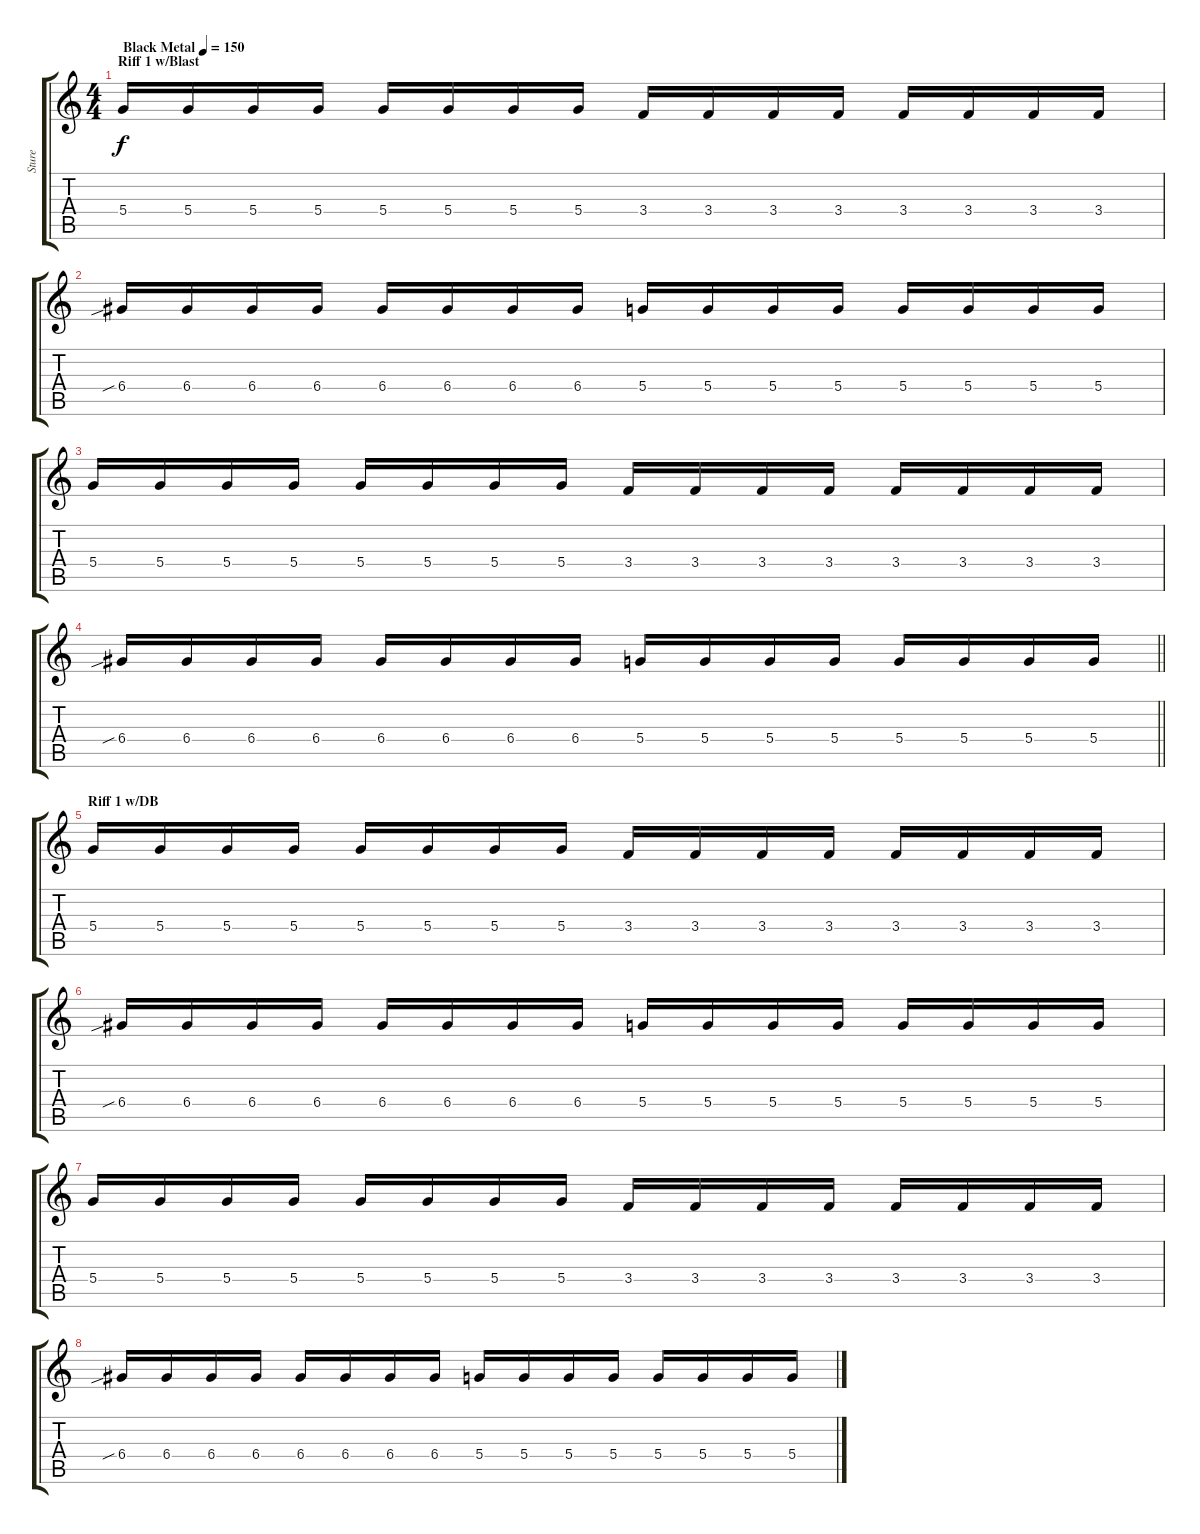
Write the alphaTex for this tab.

\track ("Sture" "Sture") {instrument overdrivenguitar}
\staff {score tabs}
\tuning (E4 B3 G3 D3 A2 E2) {hide}
\ts (4 4)
\section ("" "Riff 1 w/Blast")
\tempo (150 "Black Metal")
\clef g2
\ks c
5.4.16{dy f instrument overdrivenguitar} 5.4.16 5.4.16 5.4.16 5.4.16 5.4.16 5.4.16 5.4.16 3.4.16 3.4.16 3.4.16 3.4.16 3.4.16 3.4.16 3.4.16 3.4.16 |
6.4{sib}.16 6.4.16 6.4.16 6.4.16 6.4.16 6.4.16 6.4.16 6.4.16 5.4.16 5.4.16 5.4.16 5.4.16 5.4.16 5.4.16 5.4.16 5.4.16 |
5.4.16 5.4.16 5.4.16 5.4.16 5.4.16 5.4.16 5.4.16 5.4.16 3.4.16 3.4.16 3.4.16 3.4.16 3.4.16 3.4.16 3.4.16 3.4.16 |
\barLineRight lightlight
6.4{sib}.16 6.4.16 6.4.16 6.4.16 6.4.16 6.4.16 6.4.16 6.4.16 5.4.16 5.4.16 5.4.16 5.4.16 5.4.16 5.4.16 5.4.16 5.4.16 |
\section ("" "Riff 1 w/DB")
5.4.16 5.4.16 5.4.16 5.4.16 5.4.16 5.4.16 5.4.16 5.4.16 3.4.16 3.4.16 3.4.16 3.4.16 3.4.16 3.4.16 3.4.16 3.4.16 |
6.4{sib}.16 6.4.16 6.4.16 6.4.16 6.4.16 6.4.16 6.4.16 6.4.16 5.4.16 5.4.16 5.4.16 5.4.16 5.4.16 5.4.16 5.4.16 5.4.16 |
5.4.16 5.4.16 5.4.16 5.4.16 5.4.16 5.4.16 5.4.16 5.4.16 3.4.16 3.4.16 3.4.16 3.4.16 3.4.16 3.4.16 3.4.16 3.4.16 |
6.4{sib}.16 6.4.16 6.4.16 6.4.16 6.4.16 6.4.16 6.4.16 6.4.16 5.4.16 5.4.16 5.4.16 5.4.16 5.4.16 5.4.16 5.4.16 5.4.16
